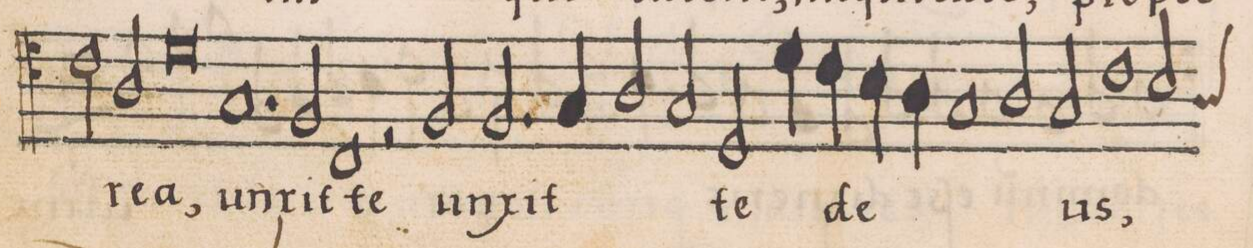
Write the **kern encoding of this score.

**kern	**text
*I"ALTVS	*
*clefC4	*
*k[]	*
*met(C|)	*
*M2/1	*
2c\	.
2A/	-re-
=21-	=21-
0d	-a,
=22-	=22-
1.G	un-
2F/	-xit
=23-	=23-
1C	te
2r	.
2F/	un-
=24-	=24-
2.F/	-xit
4G/	.
2A/	.
2G/	.
=25-	=25-
2D/	te
4d\	.
4c\	.
4B\	de-
4A\	.
1G/	.
=26-	=26-
2A/	.
2G/	-us,
1c\	.
=27-	=27-
*custos:A	*
2B/	.
*-	*-
